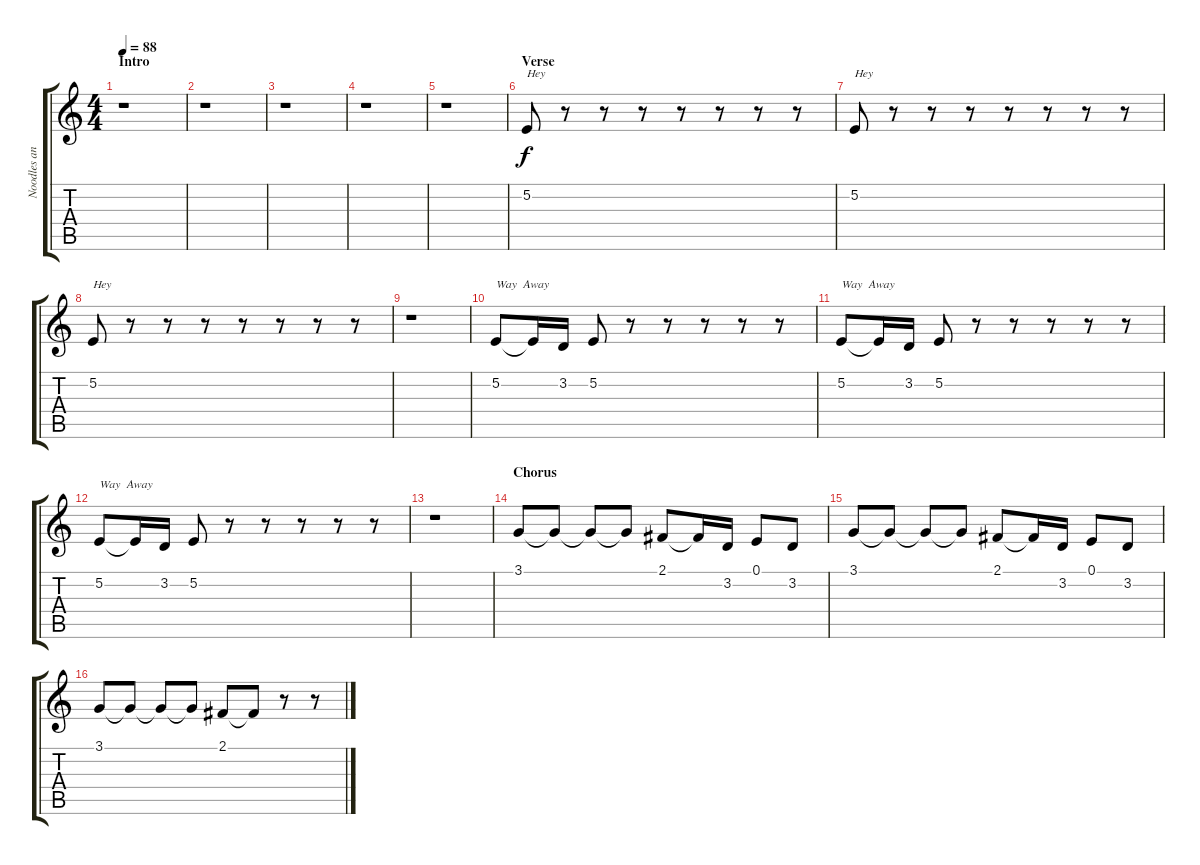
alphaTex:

\track ("Noodles and Greg.K (Backvocals)" "Noodles an") {instrument synthbrass1}
\staff {score tabs}
\tuning (E4 B3 G3 D3 A2 E2) {hide}
\ts (4 4)
\section ("" "Intro")
\tempo 88
\clef g2
\ks c
r.1{dy f instrument synthbrass1} |
r.1 |
r.1 |
r.1 |
r.1 |
\section ("" "Verse")
5.2.8{txt "Hey"} r.8 r.8 r.8 r.8 r.8 r.8 r.8 |
5.2.8{txt "Hey"} r.8 r.8 r.8 r.8 r.8 r.8 r.8 |
5.2.8{txt "Hey"} r.8 r.8 r.8 r.8 r.8 r.8 r.8 |
r.1 |
5.2.8{txt "Way  Away"} 5.2{t}.16 3.2.16 5.2.8 r.8 r.8 r.8 r.8 r.8 |
5.2.8{txt "Way  Away"} 5.2{t}.16 3.2.16 5.2.8 r.8 r.8 r.8 r.8 r.8 |
5.2.8{txt "Way  Away"} 5.2{t}.16 3.2.16 5.2.8 r.8 r.8 r.8 r.8 r.8 |
r.1 |
\section ("" "Chorus")
3.1.8{volume 16 instrument oboe} 3.1{t}.8 3.1{t}.8 3.1{t}.8 2.1.8 2.1{t}.16 3.2.16 0.1.8 3.2.8 |
3.1.8{volume 16 instrument oboe} 3.1{t}.8 3.1{t}.8 3.1{t}.8 2.1.8 2.1{t}.16 3.2.16 0.1.8 3.2.8 |
3.1.8{volume 16 instrument oboe} 3.1{t}.8 3.1{t}.8 3.1{t}.8 2.1.8 2.1{t}.8 r.8 r.8
